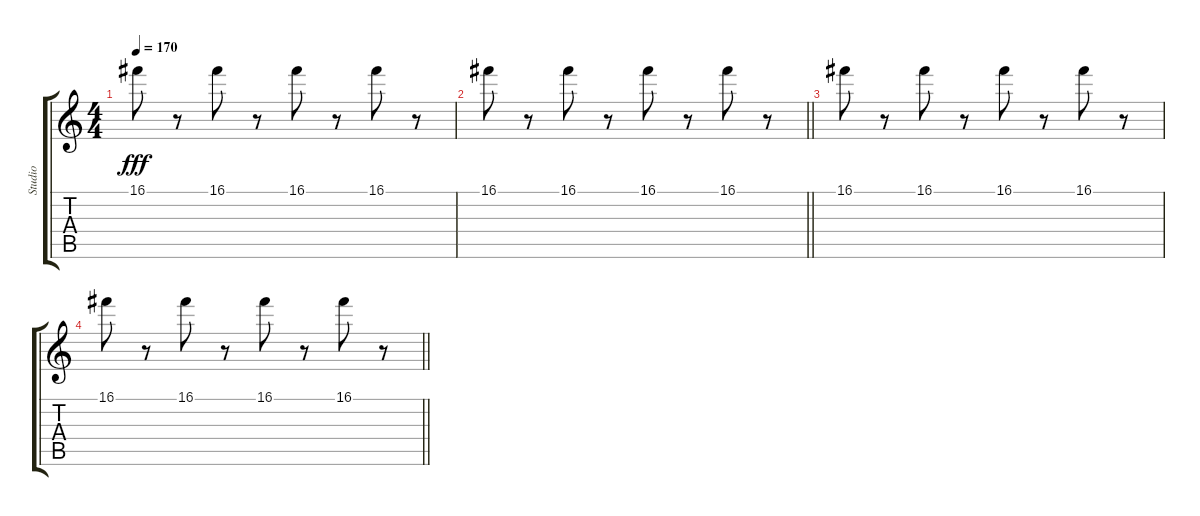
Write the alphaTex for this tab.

\track ("Studio" "Studio") {instrument distortionguitar}
\staff {score tabs}
\tuning (D4 A3 F3 C3 G2 D2) {hide}
\ts (4 4)
\tempo 170
\clef g2
\ks c
16.1.8{dy fff} r.8 16.1.8 r.8 16.1.8 r.8 16.1.8 r.8 |
\barLineRight lightlight
16.1.8 r.8 16.1.8 r.8 16.1.8 r.8 16.1.8 r.8 |
16.1.8 r.8 16.1.8 r.8 16.1.8 r.8 16.1.8 r.8 |
\barLineRight lightlight
16.1.8 r.8 16.1.8 r.8 16.1.8 r.8 16.1.8 r.8
